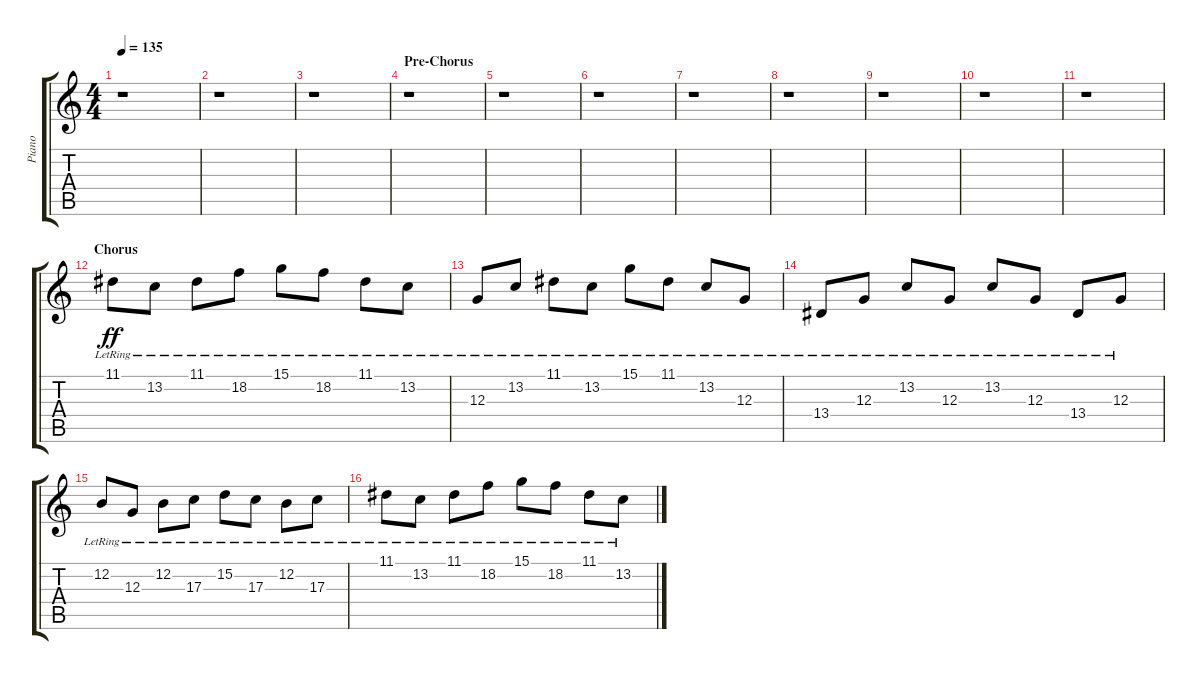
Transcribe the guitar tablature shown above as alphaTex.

\track ("Piano" "Piano") {instrument acousticgrandpiano}
\staff {score tabs}
\tuning (E4 B3 G3 D3 A2 E2) {hide}
\ts (4 4)
\tempo 135
\clef g2
\ks c
r.1{dy ff} |
r.1 |
r.1 |
\section ("" "Pre-Chorus")
r.1 |
r.1 |
r.1 |
r.1 |
r.1 |
r.1 |
r.1 |
r.1 |
\section ("" "Chorus")
11.1{lr}.8 13.2{lr}.8 11.1{lr}.8 18.2{lr}.8 15.1{lr}.8 18.2{lr}.8 11.1{lr}.8 13.2{lr}.8 |
12.3{lr}.8 13.2{lr}.8 11.1{lr}.8 13.2{lr}.8 15.1{lr}.8 11.1{lr}.8 13.2{lr}.8 12.3{lr}.8 |
13.4{lr}.8 12.3{lr}.8 13.2{lr}.8 12.3{lr}.8 13.2{lr}.8 12.3{lr}.8 13.4{lr}.8 12.3{lr}.8 |
12.2{lr}.8 12.3{lr}.8 12.2{lr}.8 17.3{lr}.8 15.2{lr}.8 17.3{lr}.8 12.2{lr}.8 17.3{lr}.8 |
11.1{lr}.8 13.2{lr}.8 11.1{lr}.8 18.2{lr}.8 15.1{lr}.8 18.2{lr}.8 11.1{lr}.8 13.2{lr}.8
